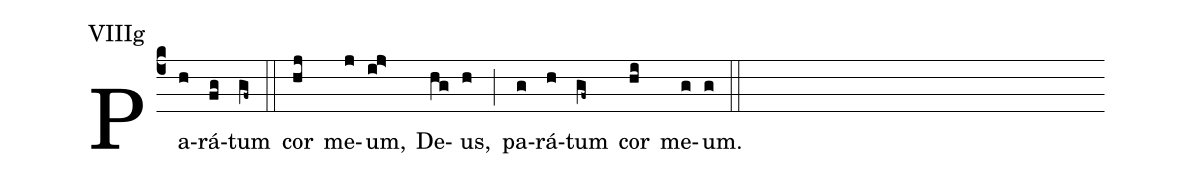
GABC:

annotation: VIIIg;
%%
(c4)Pa(h)rá(fg)tum(gf~) (::) cor(hj) me(j)um,(ij>) De(hg)us,(h) (;) pa(g)rá(h)tum(gf~) cor(hi) me(g)um.(g) (::)
